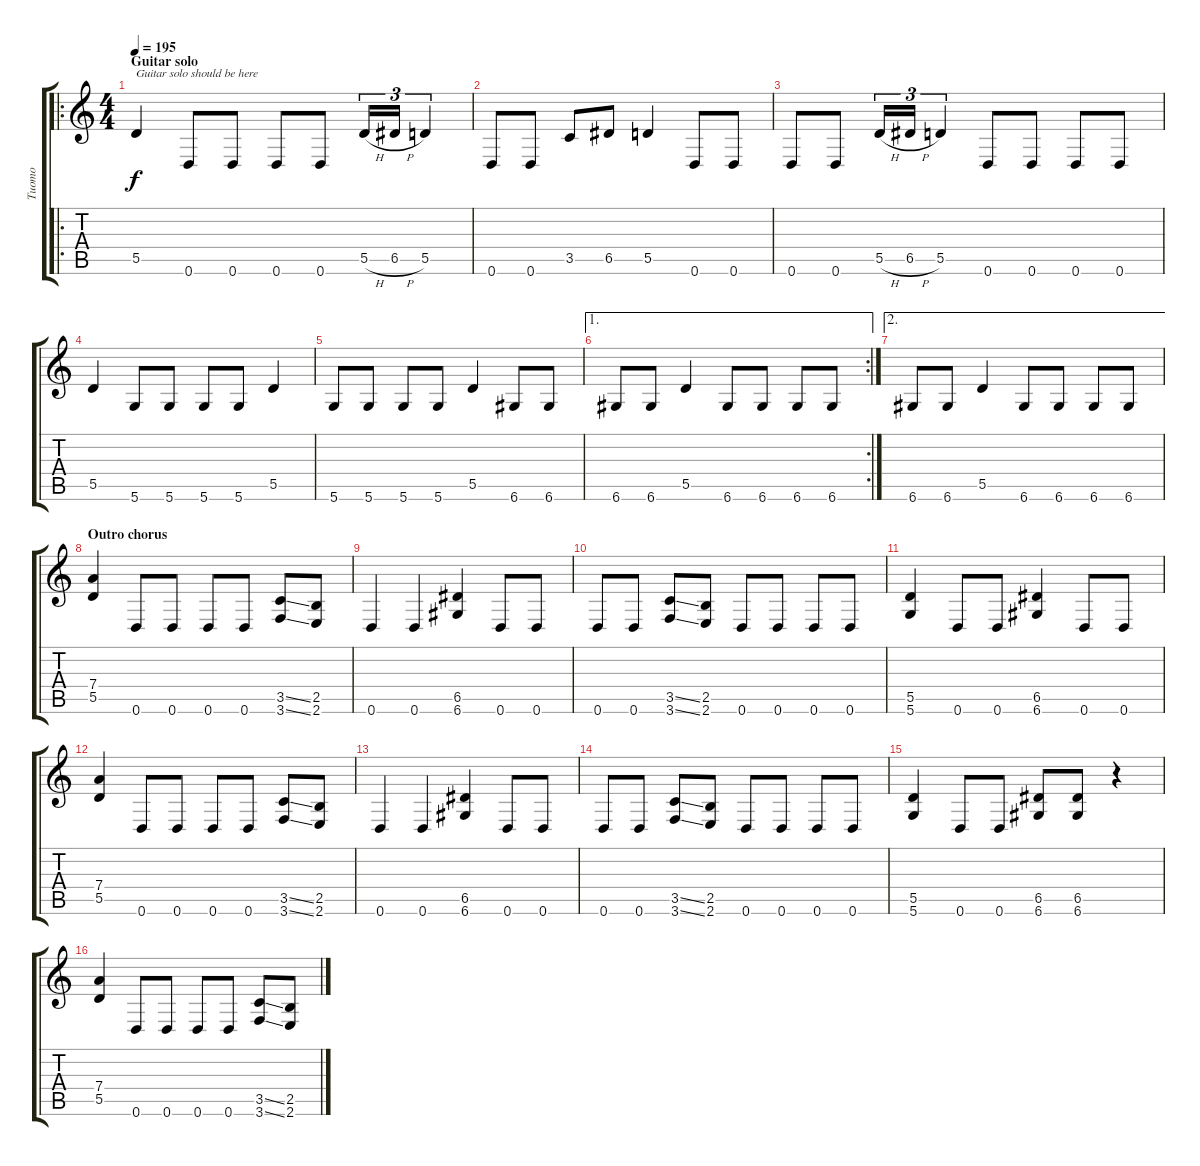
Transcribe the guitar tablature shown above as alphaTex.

\track ("Tuomo" "Tuomo") {instrument distortionguitar}
\staff {score tabs}
\tuning (E4 B3 G3 D3 A2 D2) {hide}
\ro
\ts (4 4)
\section ("" "Guitar solo")
\tempo 195
\clef g2
\ks c
5.5.4{txt "Guitar solo should be here" dy f} 0.6.8 0.6.8 0.6.8 0.6.8 5.5{h}.16{tu (3 2)} 6.5{h}.16{tu (3 2)} 5.5.4{tu (3 2)} |
0.6.8 0.6.8 3.5.8 6.5.8 5.5.4 0.6.8 0.6.8 |
0.6.8 0.6.8 5.5{h}.16{tu (3 2)} 6.5{h}.16{tu (3 2)} 5.5.4{tu (3 2)} 0.6.8 0.6.8 0.6.8 0.6.8 |
5.5.4 5.6.8 5.6.8 5.6.8 5.6.8 5.5.4 |
5.6.8 5.6.8 5.6.8 5.6.8 5.5.4 6.6.8 6.6.8 |
\ae 1
\rc 2
6.6.8 6.6.8 5.5.4 6.6.8 6.6.8 6.6.8 6.6.8 |
\ae 2
6.6.8 6.6.8 5.5.4 6.6.8 6.6.8 6.6.8 6.6.8 |
\section ("" "Outro chorus")
(7.4 5.5).4 0.6.8 0.6.8 0.6.8 0.6.8 (3.5{ss} 3.6{ss}).8 (2.5 2.6).8 |
0.6.4 0.6.4 (6.5 6.6).4 0.6.8 0.6.8 |
0.6.8 0.6.8 (3.5{ss} 3.6{ss}).8 (2.5 2.6).8 0.6.8 0.6.8 0.6.8 0.6.8 |
(5.5 5.6).4 0.6.8 0.6.8 (6.5 6.6).4 0.6.8 0.6.8 |
(7.4 5.5).4 0.6.8 0.6.8 0.6.8 0.6.8 (3.5{ss} 3.6{ss}).8 (2.5 2.6).8 |
0.6.4 0.6.4 (6.5 6.6).4 0.6.8 0.6.8 |
0.6.8 0.6.8 (3.5{ss} 3.6{ss}).8 (2.5 2.6).8 0.6.8 0.6.8 0.6.8 0.6.8 |
(5.5 5.6).4 0.6.8 0.6.8 (6.5 6.6).8 (6.5 6.6).8 r.4 |
(7.4 5.5).4 0.6.8 0.6.8 0.6.8 0.6.8 (3.5{ss} 3.6{ss}).8 (2.5 2.6).8
